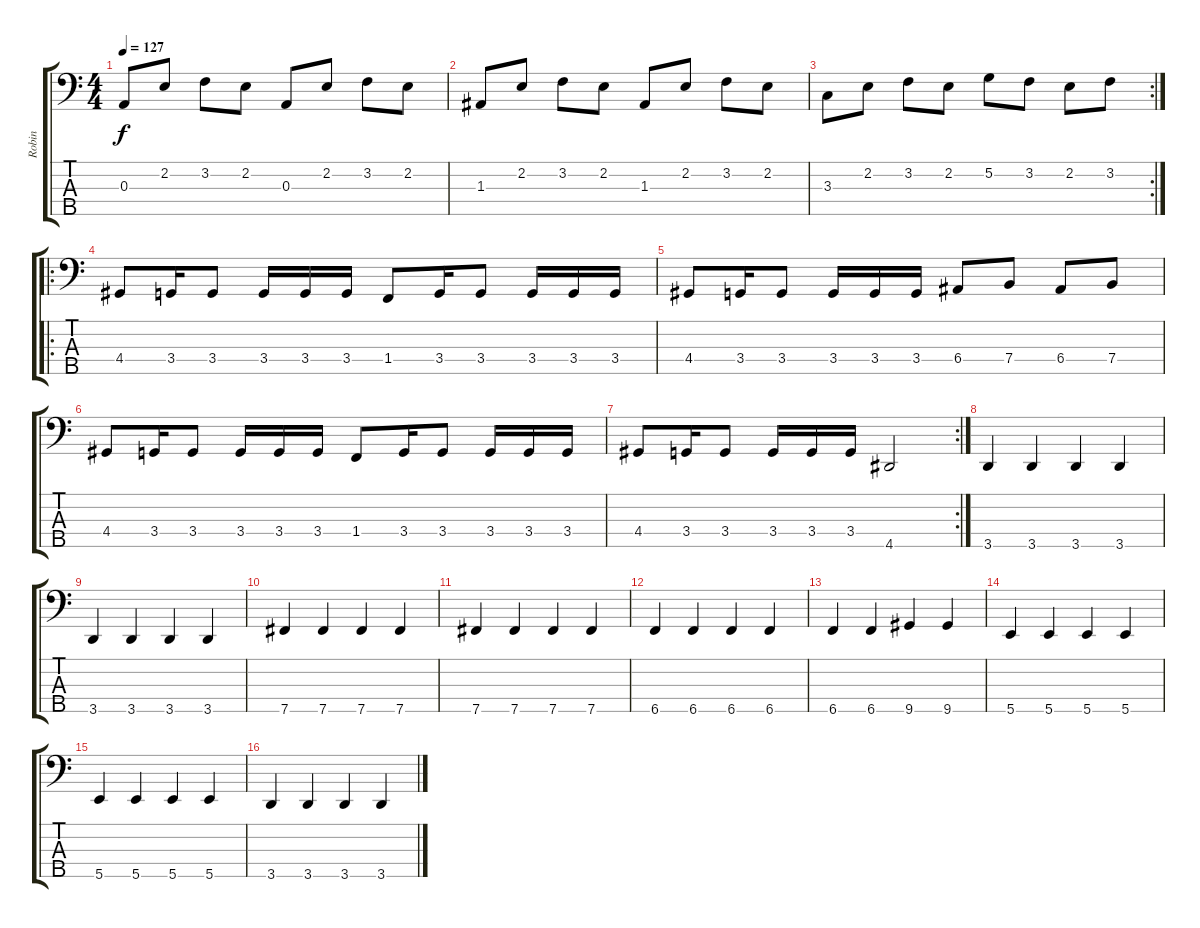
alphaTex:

\track ("Robin" "Robin") {instrument electricbasspick}
\staff {score tabs}
\tuning (G2 D2 A1 E1 B0) {hide}
\ts (4 4)
\tempo 127
\clef f4
\ks c
0.3.8{dy f} 2.2.8 3.2.8 2.2.8 0.3.8 2.2.8 3.2.8 2.2.8 |
1.3.8 2.2.8 3.2.8 2.2.8 1.3.8 2.2.8 3.2.8 2.2.8 |
\rc 2
3.3.8 2.2.8 3.2.8 2.2.8 5.2.8 3.2.8 2.2.8 3.2.8 |
\ro
4.4.8 3.4.16 3.4.8 3.4.16 3.4.16 3.4.16 1.4.8 3.4.16 3.4.8 3.4.16 3.4.16 3.4.16 |
4.4.8 3.4.16 3.4.8 3.4.16 3.4.16 3.4.16 6.4.8 7.4.8 6.4.8 7.4.8 |
4.4.8 3.4.16 3.4.8 3.4.16 3.4.16 3.4.16 1.4.8 3.4.16 3.4.8 3.4.16 3.4.16 3.4.16 |
\rc 2
4.4.8 3.4.16 3.4.8 3.4.16 3.4.16 3.4.16 4.5.2 |
3.5.4 3.5.4 3.5.4 3.5.4 |
3.5.4 3.5.4 3.5.4 3.5.4 |
7.5.4 7.5.4 7.5.4 7.5.4 |
7.5.4 7.5.4 7.5.4 7.5.4 |
6.5.4 6.5.4 6.5.4 6.5.4 |
6.5.4 6.5.4 9.5.4 9.5.4 |
5.5.4 5.5.4 5.5.4 5.5.4 |
5.5.4 5.5.4 5.5.4 5.5.4 |
3.5.4 3.5.4 3.5.4 3.5.4
